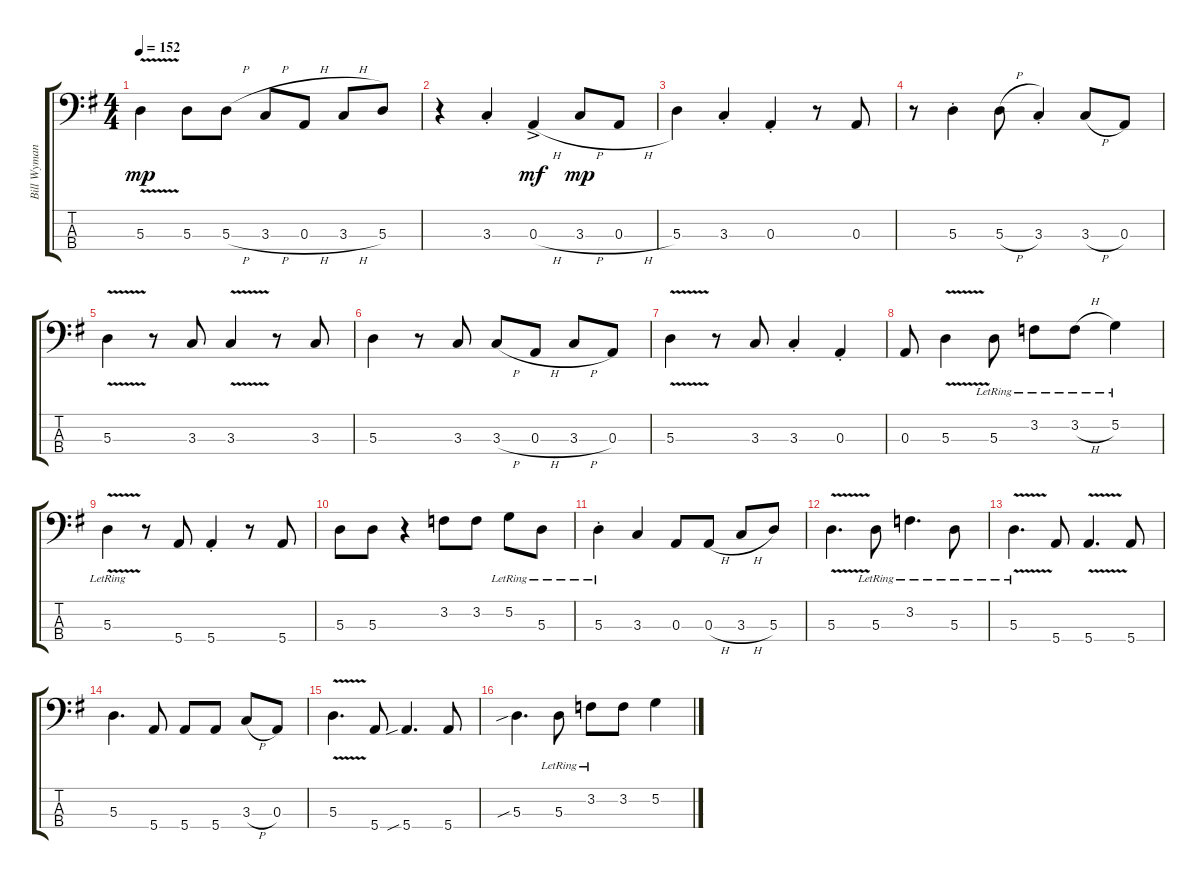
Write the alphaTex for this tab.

\track ("Bill Wyman" "Bill Wyman") {instrument electricbassfinger}
\staff {score tabs}
\tuning (G2 D2 A1 E1) {hide}
\ts (4 4)
\tempo 152
\clef f4
\ks g
5.3{v}.4{dy mp} 5.3.8 5.3{h}.8 3.3{h}.8 0.3{h}.8 3.3{h}.8 5.3.8 |
r.4 3.3{st}.4 0.3{h ac}.4{dy mf} 3.3{h}.8{dy mp} 0.3{h}.8 |
5.3.4 3.3{st}.4 0.3{st}.4 r.8 0.3.8 |
r.8 5.3{st}.4 5.3{h}.8 3.3{st}.4 3.3{h}.8 0.3.8 |
5.3{v}.4 r.8 3.3.8 3.3{v}.4 r.8 3.3.8 |
5.3.4 r.8 3.3.8 3.3{h}.8 0.3{h}.8 3.3{h}.8 0.3.8 |
5.3{v}.4 r.8 3.3.8 3.3{st}.4 0.3{st}.4 |
0.3.8 5.3{v}.4 5.3{lr}.8 3.2{lr}.8 3.2{h lr}.8 5.2{lr}.4 |
5.3{v lr}.4 r.8 5.4.8 5.4{st}.4 r.8 5.4.8 |
5.3.8 5.3.8 r.4 3.2.8 3.2.8 5.2{lr}.8 5.3{lr}.8 |
5.3{st lr}.4 3.3.4 0.3.8 0.3{h}.8 3.3{h}.8 5.3.8 |
5.3{v}.4{d} 5.3{lr}.8 3.2{lr}.4{d} 5.3{lr}.8 |
5.3{v lr}.4{d} 5.4.8 5.4{v}.4{d} 5.4.8 |
5.3.4{d} 5.4.8 5.4.8 5.4.8 3.3{h}.8 0.3.8 |
5.3{v}.4{d} 5.4.8 5.4{sib}.4{d} 5.4.8 |
5.3{sib}.4{d} 5.3{lr}.8 3.2{lr}.8 3.2.8 5.2.4
